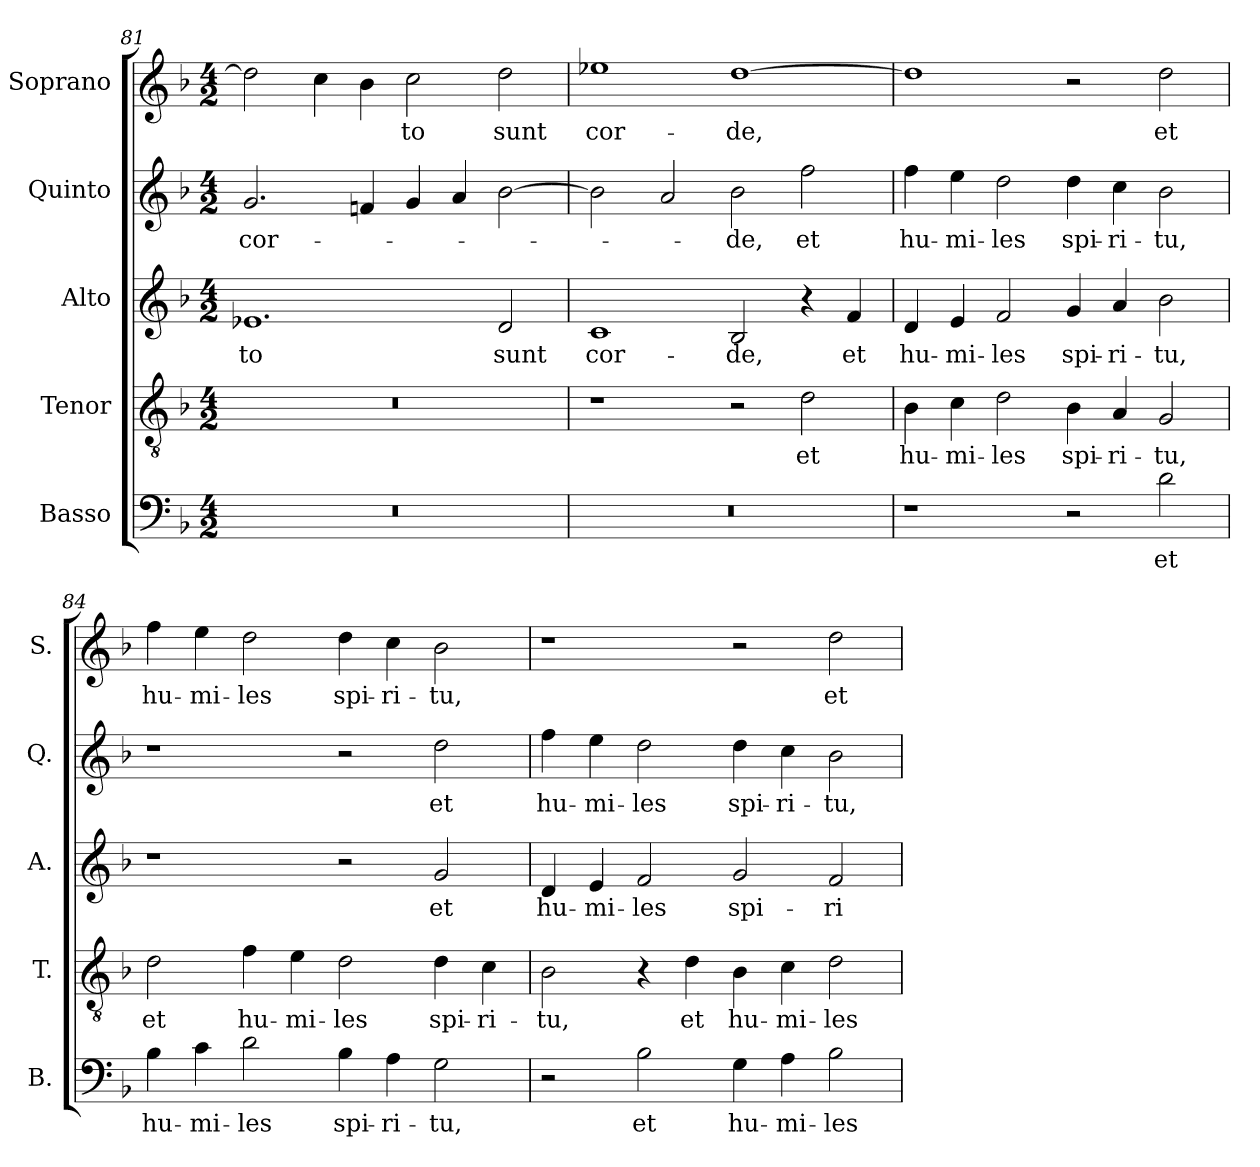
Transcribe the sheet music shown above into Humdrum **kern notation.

**kern	**text	**kern	**text	**kern	**text	**kern	**text	**kern	**text
*part5	*part5	*part4	*part4	*part3	*part3	*part2	*part2	*part1	*part1
*staff5	*staff5	*staff4	*staff4	*staff3	*staff3	*staff2	*staff2	*staff1	*staff1
*I"Basso	*	*I"Tenor	*	*I"Alto	*	*I"Quinto	*	*I"Soprano	*
*I'B.	*	*I'T.	*	*I'A.	*	*I'Q.	*	*I'S.	*
*clefF4	*	*clefGv2	*	*clefG2	*	*clefG2	*	*clefG2	*
*	*	*ITrd7c12	*	*	*	*	*	*	*
*k[b-]	*	*k[b-]	*	*k[b-]	*	*k[b-]	*	*k[b-]	*
*F:	*	*F:	*	*F:	*	*F:	*	*F:	*
*M4/2	*	*M4/2	*	*M4/2	*	*M4/2	*	*M4/2	*
=81	=81	=81	=81	=81	=81	=81	=81	=81	=81
!LO:N:vis=1	!	!LO:N:vis=1	!	!	!	!	!	!	!
!	!	!	!	!	!LO:LY:b:color=#000000	!	!	!	!
!	!	!	!	!	!	!	!LO:LY:b:color=#000000	!	!
0r	.	0r	.	1.e-Xi	-to	2.gi/	cor-	2ddi\]	.
.	.	.	.	.	.	.	.	4cci\	.
.	.	.	.	.	.	4fni/	.	4b-i\	.
!	!	!	!	!	!	!	!	!	!LO:LY:b:color=#000000
.	.	.	.	.	.	4gi/	.	2cci\	-to
.	.	.	.	.	.	4ai/	.	.	.
!	!	!	!	!	!LO:LY:b:color=#000000	!	!	!	!
!	!	!	!	!	!	!	!	!	!LO:LY:b:color=#000000
.	.	.	.	2di/	sunt	[2b-i\	.	2ddi\	sunt
=82	=82	=82	=82	=82	=82	=82	=82	=82	=82
!LO:N:vis=1	!	!	!	!	!	!	!	!	!
!	!	!	!	!	!LO:LY:b:color=#000000	!	!	!	!
!	!	!	!	!	!	!	!	!	!LO:LY:b:color=#000000
0r	.	1r	.	1ci	cor-	2b-i\]	.	1ee-Xi	cor-
.	.	.	.	.	.	2ai/	.	.	.
!	!	!	!	!	!LO:LY:b:color=#000000	!	!	!	!
!	!	!	!	!	!	!	!LO:LY:b:color=#000000	!	!
!	!	!	!	!	!	!	!	!	!LO:LY:b:color=#000000
.	.	2r	.	2B-i/	-de,	2b-i\	-de,	[1ddi	-de,
!	!	!	!LO:LY:b:color=#000000	!	!	!	!	!	!
!	!	!	!	!	!	!	!LO:LY:b:color=#000000	!	!
.	.	2Di\	et	4r	.	2ffi\	et	.	.
!	!	!	!	!	!LO:LY:b:color=#000000	!	!	!	!
.	.	.	.	4fi/	et	.	.	.	.
!!LO:LB:g=z
=83	=83	=83	=83	=83	=83	=83	=83	=83	=83
!	!	!	!LO:LY:b:color=#000000	!	!	!	!	!	!
!	!	!	!	!	!LO:LY:b:color=#000000	!	!	!	!
!	!	!	!	!	!	!	!LO:LY:b:color=#000000	!	!
1r	.	4BB-i\	hu-	4di/	hu-	4ffi\	hu-	1ddi]	.
!	!	!	!LO:LY:b:color=#000000	!	!	!	!	!	!
!	!	!	!	!	!LO:LY:b:color=#000000	!	!	!	!
!	!	!	!	!	!	!	!LO:LY:b:color=#000000	!	!
.	.	4Ci\	-mi-	4ei/	-mi-	4eei\	-mi-	.	.
!	!	!	!LO:LY:b:color=#000000	!	!	!	!	!	!
!	!	!	!	!	!LO:LY:b:color=#000000	!	!	!	!
!	!	!	!	!	!	!	!LO:LY:b:color=#000000	!	!
.	.	2Di\	-les	2fi/	-les	2ddi\	-les	.	.
!	!	!	!LO:LY:b:color=#000000	!	!	!	!	!	!
!	!	!	!	!	!LO:LY:b:color=#000000	!	!	!	!
!	!	!	!	!	!	!	!LO:LY:b:color=#000000	!	!
2r	.	4BB-i\	spi-	4gi/	spi-	4ddi\	spi-	2r	.
!	!	!	!LO:LY:b:color=#000000	!	!	!	!	!	!
!	!	!	!	!	!LO:LY:b:color=#000000	!	!	!	!
!	!	!	!	!	!	!	!LO:LY:b:color=#000000	!	!
.	.	4AAi/	-ri-	4ai/	-ri-	4cci\	-ri-	.	.
!	!LO:LY:b:color=#000000	!	!	!	!	!	!	!	!
!	!	!	!LO:LY:b:color=#000000	!	!	!	!	!	!
!	!	!	!	!	!LO:LY:b:color=#000000	!	!	!	!
!	!	!	!	!	!	!	!LO:LY:b:color=#000000	!	!
!	!	!	!	!	!	!	!	!	!LO:LY:b:color=#000000
2di\	et	2GGi/	-tu,	2b-i\	-tu,	2b-i\	-tu,	2ddi\	et
=84	=84	=84	=84	=84	=84	=84	=84	=84	=84
!	!LO:LY:b:color=#000000	!	!	!	!	!	!	!	!
!	!	!	!LO:LY:b:color=#000000	!	!	!	!	!	!
!	!	!	!	!	!	!	!	!	!LO:LY:b:color=#000000
4B-i\	hu-	2Di\	et	1r	.	1r	.	4ffi\	hu-
!	!LO:LY:b:color=#000000	!	!	!	!	!	!	!	!
!	!	!	!	!	!	!	!	!	!LO:LY:b:color=#000000
4ci\	-mi-	.	.	.	.	.	.	4eei\	-mi-
!	!LO:LY:b:color=#000000	!	!	!	!	!	!	!	!
!	!	!	!LO:LY:b:color=#000000	!	!	!	!	!	!
!	!	!	!	!	!	!	!	!	!LO:LY:b:color=#000000
2di\	-les	4Fi\	hu-	.	.	.	.	2ddi\	-les
!	!	!	!LO:LY:b:color=#000000	!	!	!	!	!	!
.	.	4Ei\	-mi-	.	.	.	.	.	.
!	!LO:LY:b:color=#000000	!	!	!	!	!	!	!	!
!	!	!	!LO:LY:b:color=#000000	!	!	!	!	!	!
!	!	!	!	!	!	!	!	!	!LO:LY:b:color=#000000
4B-i\	spi-	2Di\	-les	2r	.	2r	.	4ddi\	spi-
!	!LO:LY:b:color=#000000	!	!	!	!	!	!	!	!
!	!	!	!	!	!	!	!	!	!LO:LY:b:color=#000000
4Ai\	-ri-	.	.	.	.	.	.	4cci\	-ri-
!	!LO:LY:b:color=#000000	!	!	!	!	!	!	!	!
!	!	!	!LO:LY:b:color=#000000	!	!	!	!	!	!
!	!	!	!	!	!LO:LY:b:color=#000000	!	!	!	!
!	!	!	!	!	!	!	!LO:LY:b:color=#000000	!	!
!	!	!	!	!	!	!	!	!	!LO:LY:b:color=#000000
2Gi\	-tu,	4Di\	spi-	2gi/	et	2ddi\	et	2b-i\	-tu,
!	!	!	!LO:LY:b:color=#000000	!	!	!	!	!	!
.	.	4Ci\	-ri-	.	.	.	.	.	.
=85	=85	=85	=85	=85	=85	=85	=85	=85	=85
!	!	!	!LO:LY:b:color=#000000	!	!	!	!	!	!
!	!	!	!	!	!LO:LY:b:color=#000000	!	!	!	!
!	!	!	!	!	!	!	!LO:LY:b:color=#000000	!	!
2r	.	2BB-i\	-tu,	4di/	hu-	4ffi\	hu-	1r	.
!	!	!	!	!	!LO:LY:b:color=#000000	!	!	!	!
!	!	!	!	!	!	!	!LO:LY:b:color=#000000	!	!
.	.	.	.	4ei/	-mi-	4eei\	-mi-	.	.
!	!LO:LY:b:color=#000000	!	!	!	!	!	!	!	!
!	!	!	!	!	!LO:LY:b:color=#000000	!	!	!	!
!	!	!	!	!	!	!	!LO:LY:b:color=#000000	!	!
2B-i\	et	4r	.	2fi/	-les	2ddi\	-les	.	.
!	!	!	!LO:LY:b:color=#000000	!	!	!	!	!	!
.	.	4Di\	et	.	.	.	.	.	.
!	!LO:LY:b:color=#000000	!	!	!	!	!	!	!	!
!	!	!	!LO:LY:b:color=#000000	!	!	!	!	!	!
!	!	!	!	!	!LO:LY:b:color=#000000	!	!	!	!
!	!	!	!	!	!	!	!LO:LY:b:color=#000000	!	!
4Gi\	hu-	4BB-i\	hu-	2gi/	spi-	4ddi\	spi-	2r	.
!	!LO:LY:b:color=#000000	!	!	!	!	!	!	!	!
!	!	!	!LO:LY:b:color=#000000	!	!	!	!	!	!
!	!	!	!	!	!	!	!LO:LY:b:color=#000000	!	!
4Ai\	-mi-	4Ci\	-mi-	.	.	4cci\	-ri-	.	.
!	!LO:LY:b:color=#000000	!	!	!	!	!	!	!	!
!	!	!	!LO:LY:b:color=#000000	!	!	!	!	!	!
!	!	!	!	!	!LO:LY:b:color=#000000	!	!	!	!
!	!	!	!	!	!	!	!LO:LY:b:color=#000000	!	!
!	!	!	!	!	!	!	!	!	!LO:LY:b:color=#000000
2B-i\	-les	2Di\	-les	2fi/	-ri-	2b-i\	-tu,	2ddi\	et
=	=	=	=	=	=	=	=	=	=
*-	*-	*-	*-	*-	*-	*-	*-	*-	*-
